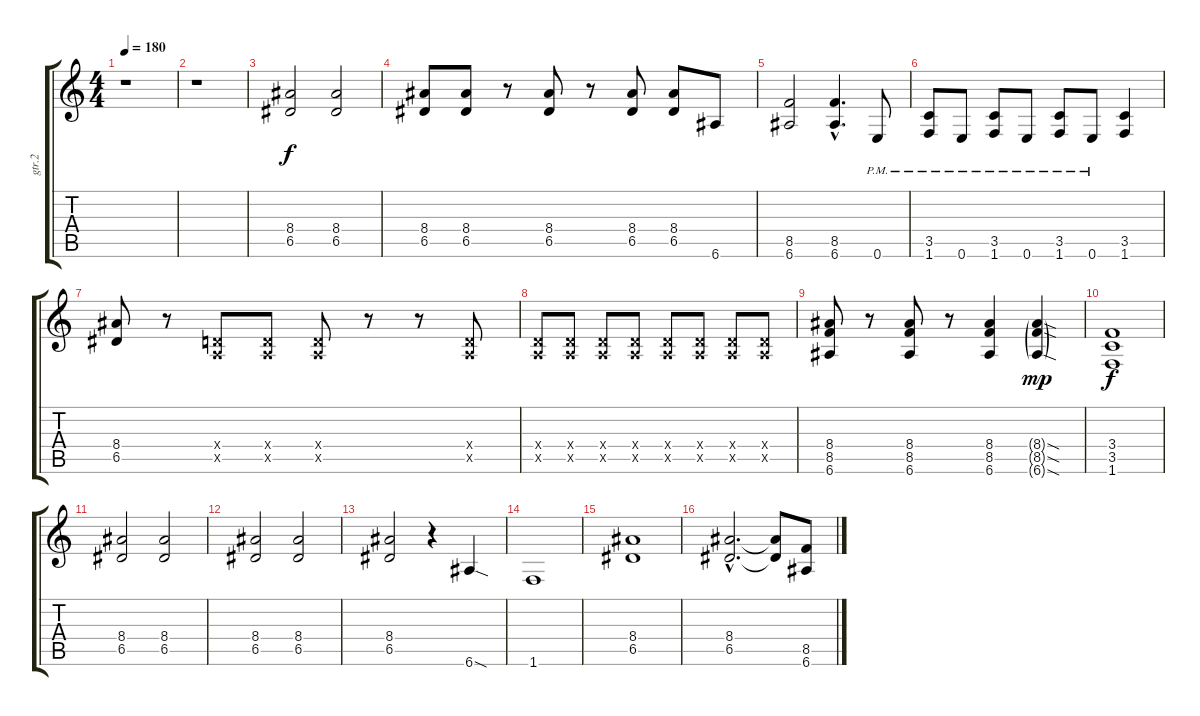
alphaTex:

\track ("gtr.2" "gtr.2") {instrument overdrivenguitar}
\staff {score tabs}
\tuning (E4 B3 G3 D3 A2 E2) {hide}
\ts (4 4)
\tempo 180
\tempo 140
\tempo 180
\clef g2
\ks c
r.1{dy f instrument overdrivenguitar} |
r.1 |
(8.4 6.5).2 (8.4 6.5).2 |
(8.4 6.5).8 (8.4 6.5).8 r.8 (8.4 6.5).8 r.8 (8.4 6.5).8 (8.4 6.5).8 6.6.8 |
(8.5 6.6).2 (8.5{hac} 6.6{hac}).4{d} 0.6{pm}.8 |
(3.5{pm} 1.6{pm}).8 0.6{pm}.8 (3.5{pm} 1.6{pm}).8 0.6{pm}.8 (3.5{pm} 1.6{pm}).8 0.6{pm}.8 (3.5 1.6).4 |
(8.4 6.5).8 r.8 (0.4{x} 0.5{x}).8 (0.4{x} 0.5{x}).8 (0.4{x} 0.5{x}).8 r.8 r.8 (0.4{x} 0.5{x}).8 |
(0.4{x} 0.5{x}).8 (0.4{x} 0.5{x}).8 (0.4{x} 0.5{x}).8 (0.4{x} 0.5{x}).8 (0.4{x} 0.5{x}).8 (0.4{x} 0.5{x}).8 (0.4{x} 0.5{x}).8 (0.4{x} 0.5{x}).8 |
(8.4 8.5 6.6).8 r.8 (8.4 8.5 6.6).8 r.8 (8.4 8.5 6.6).4 (8.4{sod g} 8.5{sod g} 6.6{sod g}).4{dy mp} |
(3.4 3.5 1.6).1{dy f} |
(8.4 6.5).2 (8.4 6.5).2 |
(8.4 6.5).2 (8.4 6.5).2 |
(8.4 6.5).2 r.4 6.6{sod}.4 |
1.6.1 |
(8.4 6.5).1 |
(8.4{hac} 6.5{hac}).2{d} (8.4{t} 6.5{t}).8 (8.5 6.6).8
